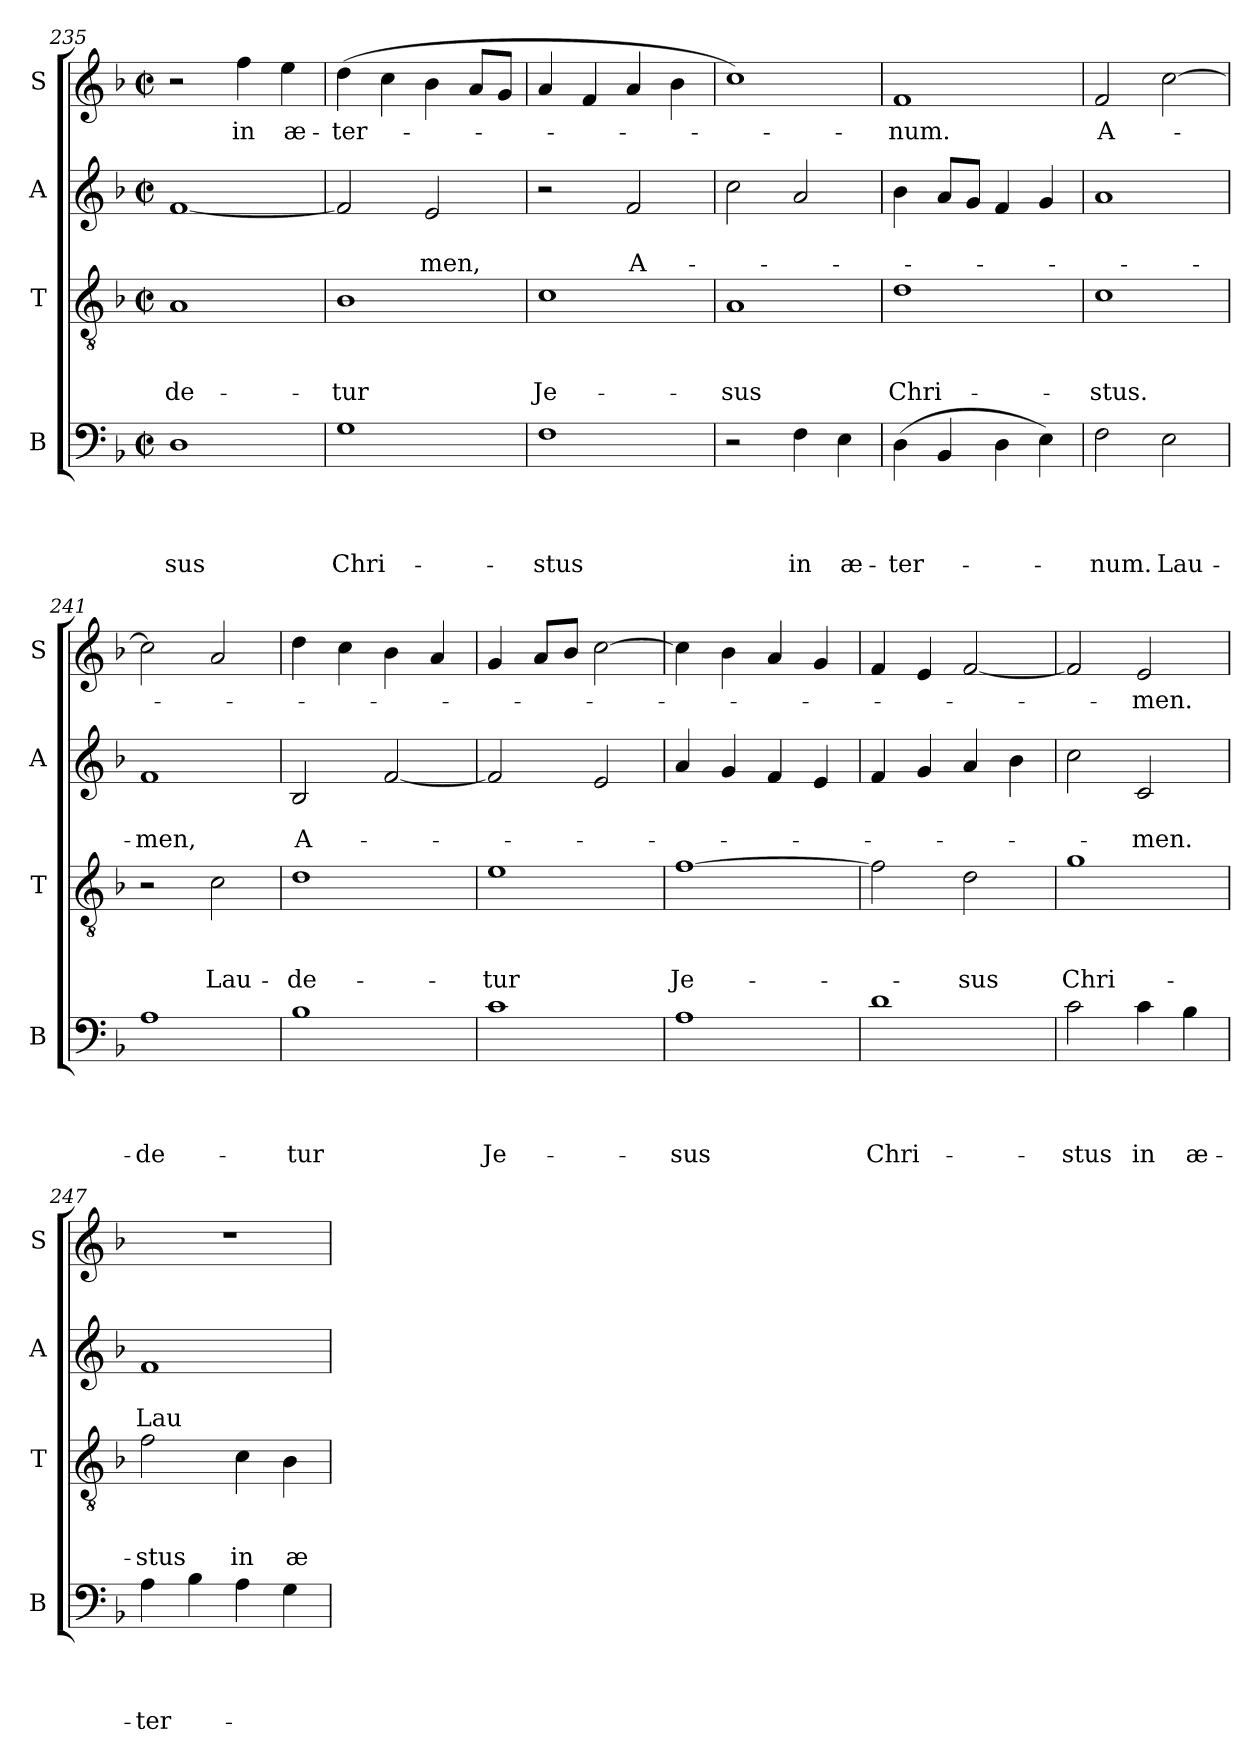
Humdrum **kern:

**kern	**text	**text	**text	**text	**kern	**text	**text	**text	**kern	**text	**text	**kern	**text
*part4	*part4	*part4	*part4	*part4	*part3	*part3	*part3	*part3	*part2	*part2	*part2	*part1	*part1
*staff4	*staff4	*staff4	*staff4	*staff4	*staff3	*staff3	*staff3	*staff3	*staff2	*staff2	*staff2	*staff1	*staff1
*I"B	*	*	*	*	*I"T	*	*	*	*I"A	*	*	*I"S	*
*I'B	*	*	*	*	*I'T	*	*	*	*I'A	*	*	*I'S	*
!!LO:LB:g=z
*clefF4	*	*	*	*	*clefGv2	*	*	*	*clefG2	*	*	*clefG2	*
*k[b-]	*	*	*	*	*k[b-]	*	*	*	*k[b-]	*	*	*k[b-]	*
*F:	*	*	*	*	*F:	*	*	*	*F:	*	*	*F:	*
*M2/2	*	*	*	*	*M2/2	*	*	*	*M2/2	*	*	*M2/2	*
*met(c|)	*	*	*	*	*met(c|)	*	*	*	*met(c|)	*	*	*met(c|)	*
=235	=235	=235	=235	=235	=235	=235	=235	=235	=235	=235	=235	=235	=235
!	!	!	!	!LO:LY:b	!	!	!	!LO:LY:b	!	!	!	!	!
1D	.	.	.	-sus	1A	.	.	-de-	[<1f	.	.	2r	.
!	!	!	!	!	!	!	!	!	!	!	!	!	!LO:LY:b
.	.	.	.	.	.	.	.	.	.	.	.	4ff\	in
!	!	!	!	!	!	!	!	!	!	!	!	!	!LO:LY:b
.	.	.	.	.	.	.	.	.	.	.	.	4ee\	æ-
=236	=236	=236	=236	=236	=236	=236	=236	=236	=236	=236	=236	=236	=236
!	!	!	!	!LO:LY:b	!	!	!	!LO:LY:b	!	!	!	!	!LO:LY:b
1G	.	.	.	Chri-	1B-	.	.	-tur	2f/]	.	.	(>4dd\	-ter-
.	.	.	.	.	.	.	.	.	.	.	.	4cc\	.
!	!	!	!	!	!	!	!	!	!	!	!LO:LY:b	!	!
.	.	.	.	.	.	.	.	.	2e/	.	-men,	4b-\	.
.	.	.	.	.	.	.	.	.	.	.	.	8a/L	.
.	.	.	.	.	.	.	.	.	.	.	.	8g/J	.
=237	=237	=237	=237	=237	=237	=237	=237	=237	=237	=237	=237	=237	=237
!	!	!	!	!LO:LY:b	!	!	!	!LO:LY:b	!	!	!	!	!
1F	.	.	.	-stus	1c	.	.	Je-	2r	.	.	4a/	.
.	.	.	.	.	.	.	.	.	.	.	.	4f/	.
!	!	!	!	!	!	!	!	!	!	!	!LO:LY:b	!	!
.	.	.	.	.	.	.	.	.	2f/	.	A-	4a/	.
.	.	.	.	.	.	.	.	.	.	.	.	4b-\	.
=238	=238	=238	=238	=238	=238	=238	=238	=238	=238	=238	=238	=238	=238
!	!	!	!	!	!	!	!	!LO:LY:b	!	!	!	!	!
2r	.	.	.	.	1A	.	.	-sus	2cc\	.	.	1cc)	.
!	!	!	!	!LO:LY:b	!	!	!	!	!	!	!	!	!
4F\	.	.	.	in	.	.	.	.	2a/	.	.	.	.
!	!	!	!	!LO:LY:b	!	!	!	!	!	!	!	!	!
4E\	.	.	.	æ-	.	.	.	.	.	.	.	.	.
=239	=239	=239	=239	=239	=239	=239	=239	=239	=239	=239	=239	=239	=239
!	!	!	!	!LO:LY:b	!	!	!	!LO:LY:b	!	!	!	!	!LO:LY:b
(>4D\	.	.	.	-ter-	1d	.	.	Chri-	4b-\	.	.	1f	-num.
4BB-/	.	.	.	.	.	.	.	.	8a/L	.	.	.	.
.	.	.	.	.	.	.	.	.	8g/J	.	.	.	.
4D\	.	.	.	.	.	.	.	.	4f/	.	.	.	.
4E\)	.	.	.	.	.	.	.	.	4g/	.	.	.	.
=240	=240	=240	=240	=240	=240	=240	=240	=240	=240	=240	=240	=240	=240
!	!	!	!	!LO:LY:b	!	!	!	!LO:LY:b	!	!	!	!	!LO:LY:b
2F\	.	.	.	-num.	1c	.	.	-stus.	1a	.	.	2f/	A-
!	!	!	!	!LO:LY:b	!	!	!	!	!	!	!	!	!
2E\	.	.	.	Lau-	.	.	.	.	.	.	.	[>2cc\	.
=241	=241	=241	=241	=241	=241	=241	=241	=241	=241	=241	=241	=241	=241
!	!	!	!	!LO:LY:b	!	!	!	!	!	!	!LO:LY:b	!	!
1A	.	.	.	-de-	2r	.	.	.	1f	.	-men,	2cc\]	.
!	!	!	!	!	!	!	!	!LO:LY:b	!	!	!	!	!
.	.	.	.	.	2c\	.	.	Lau-	.	.	.	2a/	.
=242	=242	=242	=242	=242	=242	=242	=242	=242	=242	=242	=242	=242	=242
!	!	!	!	!LO:LY:b	!	!	!	!LO:LY:b	!	!	!LO:LY:b	!	!
1B-	.	.	.	-tur	1d	.	.	-de-	2B-/	.	A-	4dd\	.
.	.	.	.	.	.	.	.	.	.	.	.	4cc\	.
.	.	.	.	.	.	.	.	.	[<2f/	.	.	4b-\	.
.	.	.	.	.	.	.	.	.	.	.	.	4a/	.
!!LO:LB:g=z
=243	=243	=243	=243	=243	=243	=243	=243	=243	=243	=243	=243	=243	=243
!	!	!	!	!LO:LY:b	!	!	!	!LO:LY:b	!	!	!	!	!
1c	.	.	.	Je-	1e	.	.	-tur	2f/]	.	.	4g/	.
.	.	.	.	.	.	.	.	.	.	.	.	8a/L	.
.	.	.	.	.	.	.	.	.	.	.	.	8b-/J	.
.	.	.	.	.	.	.	.	.	2e/	.	.	[>2cc\	.
=244	=244	=244	=244	=244	=244	=244	=244	=244	=244	=244	=244	=244	=244
!	!	!	!	!LO:LY:b	!	!	!	!LO:LY:b	!	!	!	!	!
1A	.	.	.	-sus	[>1f	.	.	Je-	4a/	.	.	4cc\]	.
.	.	.	.	.	.	.	.	.	4g/	.	.	4b-\	.
.	.	.	.	.	.	.	.	.	4f/	.	.	4a/	.
.	.	.	.	.	.	.	.	.	4e/	.	.	4g/	.
=245	=245	=245	=245	=245	=245	=245	=245	=245	=245	=245	=245	=245	=245
!	!	!	!	!LO:LY:b	!	!	!	!	!	!	!	!	!
1d	.	.	.	Chri-	2f\]	.	.	.	4f/	.	.	4f/	.
.	.	.	.	.	.	.	.	.	4g/	.	.	4e/	.
!	!	!	!	!	!	!	!	!LO:LY:b	!	!	!	!	!
.	.	.	.	.	2d\	.	.	-sus	4a/	.	.	[<2f/	.
.	.	.	.	.	.	.	.	.	4b-\	.	.	.	.
=246	=246	=246	=246	=246	=246	=246	=246	=246	=246	=246	=246	=246	=246
!	!	!	!	!LO:LY:b	!	!	!	!LO:LY:b	!	!	!	!	!
2c\	.	.	.	-stus	1g	.	.	Chri-	2cc\	.	.	2f/]	.
!	!	!	!	!LO:LY:b	!	!	!	!	!	!	!LO:LY:b	!	!LO:LY:b
4c\	.	.	.	in	.	.	.	.	2c/	.	-men.	2e/	-men.
!	!	!	!	!LO:LY:b	!	!	!	!	!	!	!	!	!
4B-\	.	.	.	æ-	.	.	.	.	.	.	.	.	.
=247	=247	=247	=247	=247	=247	=247	=247	=247	=247	=247	=247	=247	=247
!	!	!	!	!LO:LY:b	!	!	!	!LO:LY:b	!	!	!LO:LY:b	!	!
4A\	.	.	.	-ter-	2f\	.	.	-stus	1f	.	Lau-	1r	.
4B-\	.	.	.	.	.	.	.	.	.	.	.	.	.
!	!	!	!	!	!	!	!	!LO:LY:b	!	!	!	!	!
4A\	.	.	.	.	4c\	.	.	in	.	.	.	.	.
!	!	!	!	!	!	!	!	!LO:LY:b	!	!	!	!	!
4G\	.	.	.	.	4B-\	.	.	æ-	.	.	.	.	.
=	=	=	=	=	=	=	=	=	=	=	=	=	=
*-	*-	*-	*-	*-	*-	*-	*-	*-	*-	*-	*-	*-	*-
